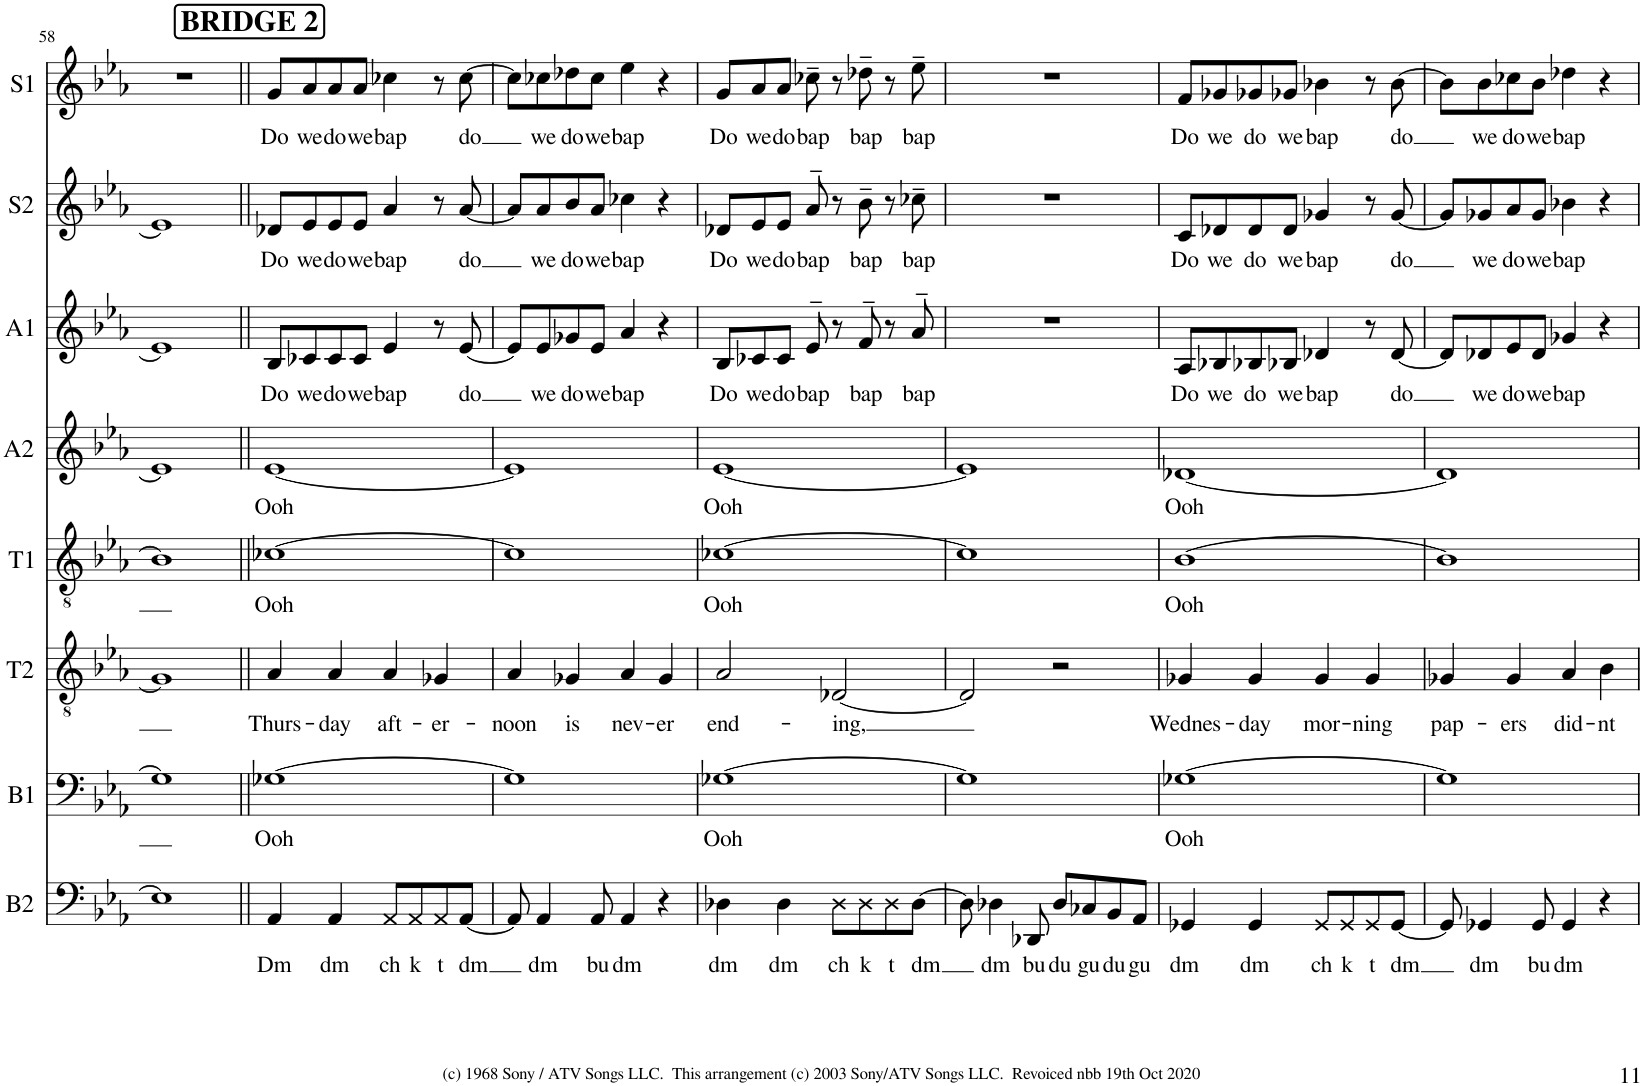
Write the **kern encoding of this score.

**kern	**text	**kern	**text	**kern	**text	**kern	**text	**kern	**text	**kern	**text	**kern	**text	**kern	**text
*part8	*part8	*part7	*part7	*part6	*part6	*part5	*part5	*part4	*part4	*part3	*part3	*part2	*part2	*part1	*part1
*staff8	*staff8	*staff7	*staff7	*staff6	*staff6	*staff5	*staff5	*staff4	*staff4	*staff3	*staff3	*staff2	*staff2	*staff1	*staff1
*I"Bass 2	*	*I"Bass 1	*	*I"Tenor 2	*	*I"Tenor 1	*	*I"Alto 2	*	*I"Alto 1	*	*I"Soprano 2	*	*I"Soprano 1	*
*I'B2	*	*I'B1	*	*I'T2	*	*I'T1	*	*I'A2	*	*I'A1	*	*I'S2	*	*I'S1	*
!!LO:PB:g=z
*clefF4	*	*clefF4	*	*clefGv2	*	*clefGv2	*	*clefG2	*	*clefG2	*	*clefG2	*	*clefG2	*
*k[b-e-a-]	*	*k[b-e-a-]	*	*k[b-e-a-]	*	*k[b-e-a-]	*	*k[b-e-a-]	*	*k[b-e-a-]	*	*k[b-e-a-]	*	*k[b-e-a-]	*
*M4/4	*	*M4/4	*	*M4/4	*	*M4/4	*	*M4/4	*	*M4/4	*	*M4/4	*	*M4/4	*
=58	=58	=58	=58	=58	=58	=58	=58	=58	=58	=58	=58	=58	=58	=58	=58
1E-]	.	1G]	.	1G]	.	1B-]	.	1e-]	.	1e-]	.	1e-]	.	1r	.
!!LO:REH:place=s1:a:B:cj:fs=14:t=BRIDGE 2
=59||	=59||	=59||	=59||	=59||	=59||	=59||	=59||	=59||	=59||	=59||	=59||	=59||	=59||	=59||	=59||
!	!LO:LY:b	!	!LO:LY:b	!	!LO:LY:b	!	!LO:LY:b	!	!LO:LY:b	!	!LO:LY:b	!	!LO:LY:b	!	!LO:LY:b
4AA-/	Dm	[1G-X	Ooh	4A-/	Thurs-	[1c-X	Ooh	[1e-	Ooh	8B-/L	Do	8d-X/L	Do	8g/L	Do
!	!	!	!	!	!	!	!	!	!	!	!LO:LY:b	!	!LO:LY:b	!	!LO:LY:b
.	.	.	.	.	.	.	.	.	.	8c-X/	we	8e-/	we	8a-/	we
!	!LO:LY:b	!	!	!	!LO:LY:b	!	!	!	!	!	!LO:LY:b	!	!LO:LY:b	!	!LO:LY:b
4AA-/	dm	.	.	4A-/	-day	.	.	.	.	8c-/	do	8e-/	do	8a-/	do
!	!	!	!	!	!	!	!	!	!	!	!LO:LY:b	!	!LO:LY:b	!	!LO:LY:b
.	.	.	.	.	.	.	.	.	.	8c-/J	we	8e-/J	we	8a-/J	we
!	!LO:LY:b	!	!	!	!LO:LY:b	!	!	!	!	!	!LO:LY:b	!	!LO:LY:b	!	!LO:LY:b
8AA-/L	ch	.	.	4A-/	aft-	.	.	.	.	4e-/	bap	4a-/	bap	4cc-X\	bap
!	!LO:LY:b	!	!	!	!	!	!	!	!	!	!	!	!	!	!
8AA-/	k	.	.	.	.	.	.	.	.	.	.	.	.	.	.
!	!LO:LY:b	!	!	!	!LO:LY:b	!	!	!	!	!	!	!	!	!	!
8AA-/	t	.	.	4G-X/	-er-	.	.	.	.	8r	.	8r	.	8r	.
!	!LO:LY:b	!	!	!	!	!	!	!	!	!	!LO:LY:b	!	!LO:LY:b	!	!LO:LY:b
[8AA-/J	dm	.	.	.	.	.	.	.	.	[8e-/	do	[8a-/	do	[8cc-\	do
=60	=60	=60	=60	=60	=60	=60	=60	=60	=60	=60	=60	=60	=60	=60	=60
!	!	!	!	!	!LO:LY:b	!	!	!	!	!	!	!	!	!	!
8AA-/]	.	1G-]	.	4A-/	-noon	1c-]	.	1e-]	.	8e-/L]	.	8a-/L]	.	8cc-\L]	.
!	!LO:LY:b	!	!	!	!	!	!	!	!	!	!LO:LY:b	!	!LO:LY:b	!	!LO:LY:b
4AA-/	dm	.	.	.	.	.	.	.	.	8e-/	we	8a-/	we	8cc-X\	we
!	!	!	!	!	!LO:LY:b	!	!	!	!	!	!LO:LY:b	!	!LO:LY:b	!	!LO:LY:b
.	.	.	.	4G-X/	is	.	.	.	.	8g-X/	do	8b-/	do	8dd-X\	do
!	!LO:LY:b	!	!	!	!	!	!	!	!	!	!LO:LY:b	!	!LO:LY:b	!	!LO:LY:b
8AA-/	bu	.	.	.	.	.	.	.	.	8e-/J	we	8a-/J	we	8cc-\J	we
!	!LO:LY:b	!	!	!	!LO:LY:b	!	!	!	!	!	!LO:LY:b	!	!LO:LY:b	!	!LO:LY:b
4AA-/	dm	.	.	4A-/	nev-	.	.	.	.	4a-/	bap	4cc-X\	bap	4ee-\	bap
!	!	!	!	!	!LO:LY:b	!	!	!	!	!	!	!	!	!	!
4r	.	.	.	4G-/	-er	.	.	.	.	4r	.	4r	.	4r	.
=61	=61	=61	=61	=61	=61	=61	=61	=61	=61	=61	=61	=61	=61	=61	=61
!	!LO:LY:b	!	!LO:LY:b	!	!LO:LY:b	!	!LO:LY:b	!	!LO:LY:b	!	!LO:LY:b	!	!LO:LY:b	!	!LO:LY:b
4D-X\	dm	[1G-X	Ooh	2A-/	end-	[1c-X	Ooh	[1e-	Ooh	8B-/L	Do	8d-X/L	Do	8g/L	Do
!	!	!	!	!	!	!	!	!	!	!	!LO:LY:b	!	!LO:LY:b	!	!LO:LY:b
.	.	.	.	.	.	.	.	.	.	8c-X/	we	8e-/	we	8a-/	we
!	!LO:LY:b	!	!	!	!	!	!	!	!	!	!LO:LY:b	!	!LO:LY:b	!	!LO:LY:b
4D-\	dm	.	.	.	.	.	.	.	.	8c-/J	do	8e-/J	do	8a-/J	do
!	!	!	!	!	!	!	!	!	!	!	!LO:LY:b	!	!LO:LY:b	!	!LO:LY:b
.	.	.	.	.	.	.	.	.	.	8e-~>/	bap	8a-~>/	bap	8cc-X~>\	bap
!	!LO:LY:b	!	!	!	!LO:LY:b	!	!	!	!	!	!	!	!	!	!
8D-\L	ch	.	.	[2D-X/	-ing,	.	.	.	.	8r	.	8r	.	8r	.
!	!LO:LY:b	!	!	!	!	!	!	!	!	!	!LO:LY:b	!	!LO:LY:b	!	!LO:LY:b
8D-\	k	.	.	.	.	.	.	.	.	8f~>/	bap	8b-~>\	bap	8dd-X~>\	bap
!	!LO:LY:b	!	!	!	!	!	!	!	!	!	!	!	!	!	!
8D-\	t	.	.	.	.	.	.	.	.	8r	.	8r	.	8r	.
!	!LO:LY:b	!	!	!	!	!	!	!	!	!	!LO:LY:b	!	!LO:LY:b	!	!LO:LY:b
[8D-\J	dm	.	.	.	.	.	.	.	.	8a-~>/	bap	8cc-X~>\	bap	8ee-~>\	bap
=62	=62	=62	=62	=62	=62	=62	=62	=62	=62	=62	=62	=62	=62	=62	=62
8D-\]	.	1G-]	.	2D-/]	.	1c-]	.	1e-]	.	1r	.	1r	.	1r	.
!	!LO:LY:b	!	!	!	!	!	!	!	!	!	!	!	!	!	!
4D-X\	dm	.	.	.	.	.	.	.	.	.	.	.	.	.	.
!	!LO:LY:b	!	!	!	!	!	!	!	!	!	!	!	!	!	!
8DD-X/	bu	.	.	.	.	.	.	.	.	.	.	.	.	.	.
!	!LO:LY:b	!	!	!	!	!	!	!	!	!	!	!	!	!	!
8D-/L	du	.	.	2r	.	.	.	.	.	.	.	.	.	.	.
!	!LO:LY:b	!	!	!	!	!	!	!	!	!	!	!	!	!	!
8C-X/	gu	.	.	.	.	.	.	.	.	.	.	.	.	.	.
!	!LO:LY:b	!	!	!	!	!	!	!	!	!	!	!	!	!	!
8BB-/	du	.	.	.	.	.	.	.	.	.	.	.	.	.	.
!	!LO:LY:b	!	!	!	!	!	!	!	!	!	!	!	!	!	!
8AA-/J	gu	.	.	.	.	.	.	.	.	.	.	.	.	.	.
=63	=63	=63	=63	=63	=63	=63	=63	=63	=63	=63	=63	=63	=63	=63	=63
!	!LO:LY:b	!	!LO:LY:b	!	!LO:LY:b	!	!LO:LY:b	!	!LO:LY:b	!	!LO:LY:b	!	!LO:LY:b	!	!LO:LY:b
4GG-X/	dm	[1G-X	Ooh	4G-X/	Wednes-	[1B-	Ooh	[1d-X	Ooh	8A-/L	Do	8c/L	Do	8f/L	Do
!	!	!	!	!	!	!	!	!	!	!	!LO:LY:b	!	!LO:LY:b	!	!LO:LY:b
.	.	.	.	.	.	.	.	.	.	8B-X/	we	8d-X/	we	8g-X/	we
!	!LO:LY:b	!	!	!	!LO:LY:b	!	!	!	!	!	!LO:LY:b	!	!LO:LY:b	!	!LO:LY:b
4GG-/	dm	.	.	4G-/	-day	.	.	.	.	8B-X/	do	8d-/	do	8g-X/	do
!	!	!	!	!	!	!	!	!	!	!	!LO:LY:b	!	!LO:LY:b	!	!LO:LY:b
.	.	.	.	.	.	.	.	.	.	8B-X/J	we	8d-/J	we	8g-X/J	we
!	!LO:LY:b	!	!	!	!LO:LY:b	!	!	!	!	!	!LO:LY:b	!	!LO:LY:b	!	!LO:LY:b
8GG-/L	ch	.	.	4G-/	mor-	.	.	.	.	4d-X/	bap	4g-X/	bap	4b-X\	bap
!	!LO:LY:b	!	!	!	!	!	!	!	!	!	!	!	!	!	!
8GG-/	k	.	.	.	.	.	.	.	.	.	.	.	.	.	.
!	!LO:LY:b	!	!	!	!LO:LY:b	!	!	!	!	!	!	!	!	!	!
8GG-/	t	.	.	4G-/	-ning	.	.	.	.	8r	.	8r	.	8r	.
!	!LO:LY:b	!	!	!	!	!	!	!	!	!	!LO:LY:b	!	!LO:LY:b	!	!LO:LY:b
[8GG-/J	dm	.	.	.	.	.	.	.	.	[8d-/	do	[8g-/	do	[8b-\	do
=64	=64	=64	=64	=64	=64	=64	=64	=64	=64	=64	=64	=64	=64	=64	=64
!	!	!	!	!	!LO:LY:b	!	!	!	!	!	!	!	!	!	!
8GG-/]	.	1G-]	.	4G-X/	pap-	1B-]	.	1d-]	.	8d-/L]	.	8g-/L]	.	8b-\L]	.
!	!LO:LY:b	!	!	!	!	!	!	!	!	!	!LO:LY:b	!	!LO:LY:b	!	!LO:LY:b
4GG-X/	dm	.	.	.	.	.	.	.	.	8d-X/	we	8g-X/	we	8b-\	we
!	!	!	!	!	!LO:LY:b	!	!	!	!	!	!LO:LY:b	!	!LO:LY:b	!	!LO:LY:b
.	.	.	.	4G-/	-ers	.	.	.	.	8e-/	do	8a-/	do	8cc-X\	do
!	!LO:LY:b	!	!	!	!	!	!	!	!	!	!LO:LY:b	!	!LO:LY:b	!	!LO:LY:b
8GG-/	bu	.	.	.	.	.	.	.	.	8d-/J	we	8g-/J	we	8b-\J	we
!	!LO:LY:b	!	!	!	!LO:LY:b	!	!	!	!	!	!LO:LY:b	!	!LO:LY:b	!	!LO:LY:b
4GG-/	dm	.	.	4A-/	did-	.	.	.	.	4g-X/	bap	4b-X\	bap	4dd-X\	bap
!	!	!	!	!	!LO:LY:b	!	!	!	!	!	!	!	!	!	!
4r	.	.	.	4B-\	-nt	.	.	.	.	4r	.	4r	.	4r	.
=	=	=	=	=	=	=	=	=	=	=	=	=	=	=	=
*-	*-	*-	*-	*-	*-	*-	*-	*-	*-	*-	*-	*-	*-	*-	*-
